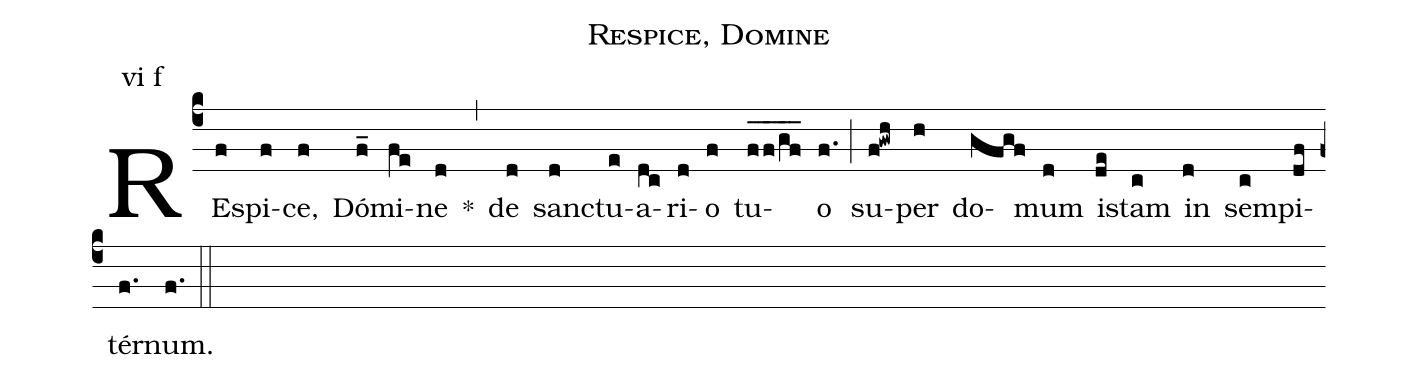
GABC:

name: Respice, Domine;
annotation: vi f;
mode: 6;
%%
(c4)
REs(f)pi(f)ce,(f) Dó(f_)mi(fe)ne(d) *(,)
de(d) san(d)ctu(e)a(dc)ri(d)o(f) tu(f_f_/gf__)o(f.) (;)
su(f!gwh)per(h) do(gfgf)mum(d) i(de)stam(c) in(d) sem(c)pi(df)tér(f.)num.(f.) (::)
